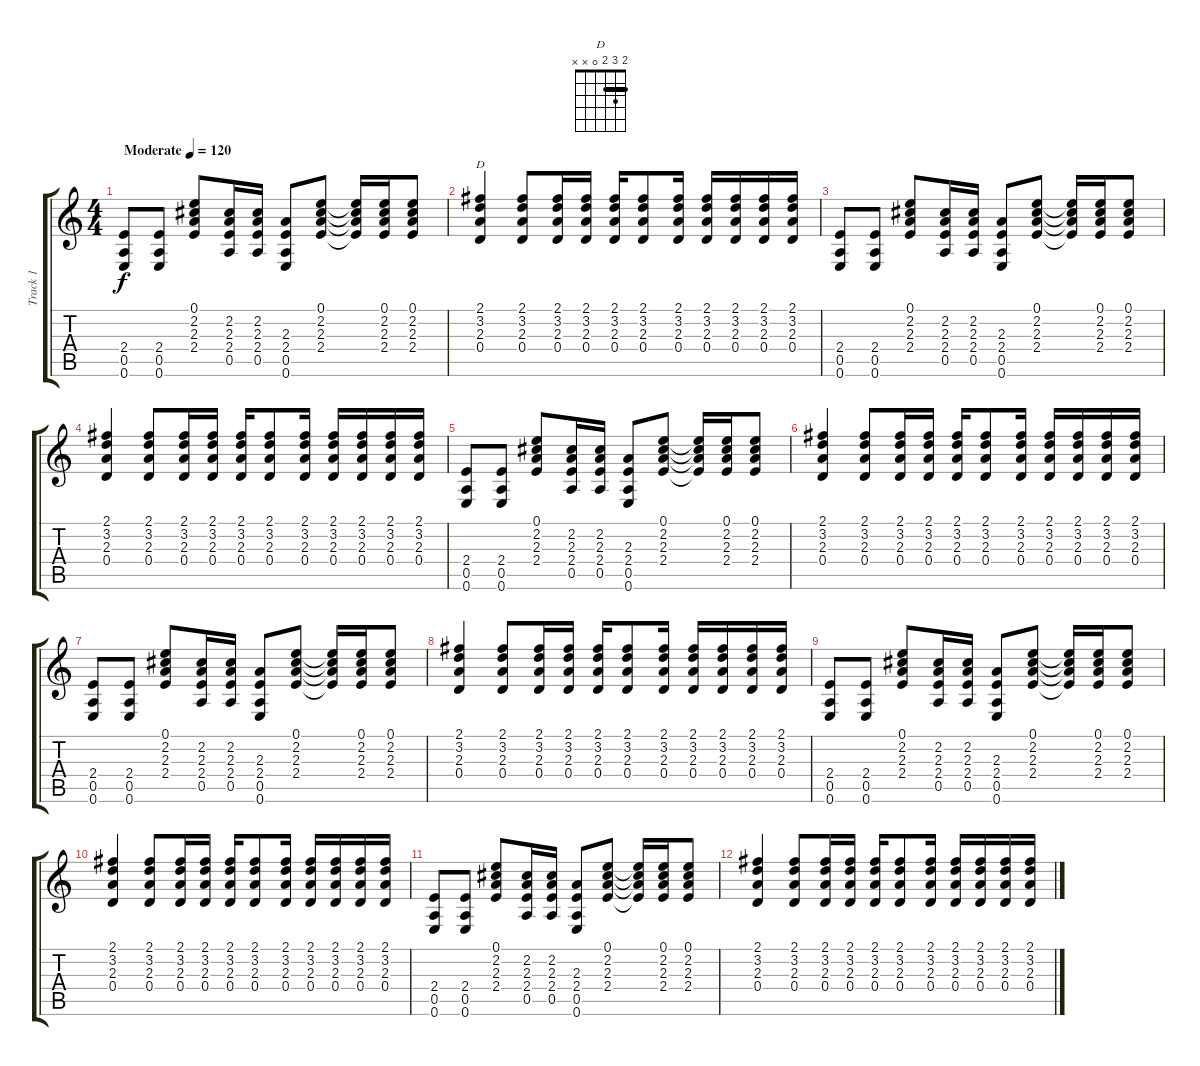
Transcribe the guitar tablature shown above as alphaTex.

\track ("Track 1" "Track 1") {instrument acousticguitarsteel}
\staff {score tabs}
\tuning (E4 B3 G3 D3 A2 E2) {hide}
\chord ("D" 2 3 2 0 x x) {barre 2}
\ts (4 4)
\tempo (120 "Moderate")
\clef g2
\ks c
(2.4 0.5 0.6).8{dy f instrument acousticguitarsteel} (2.4 0.5 0.6).8 (0.1 2.2 2.3 2.4).8 (2.2 2.3 2.4 0.5).16 (2.2 2.3 2.4 0.5).16 (2.3 2.4 0.5 0.6).8 (0.1 2.2 2.3 2.4).8 (0.1{t} 2.2{t} 2.3{t} 2.4{t}).16 (0.1 2.2 2.3 2.4).16 (0.1 2.2 2.3 2.4).8 |
(2.1 3.2 2.3 0.4).4{ch "D"} (2.1 3.2 2.3 0.4).8 (2.1 3.2 2.3 0.4).16 (2.1 3.2 2.3 0.4).16 (2.1 3.2 2.3 0.4).16 (2.1 3.2 2.3 0.4).8 (2.1 3.2 2.3 0.4).16 (2.1 3.2 2.3 0.4).16 (2.1 3.2 2.3 0.4).16 (2.1 3.2 2.3 0.4).16 (2.1 3.2 2.3 0.4).16 |
(2.4 0.5 0.6).8 (2.4 0.5 0.6).8 (0.1 2.2 2.3 2.4).8 (2.2 2.3 2.4 0.5).16 (2.2 2.3 2.4 0.5).16 (2.3 2.4 0.5 0.6).8 (0.1 2.2 2.3 2.4).8 (0.1{t} 2.2{t} 2.3{t} 2.4{t}).16 (0.1 2.2 2.3 2.4).16 (0.1 2.2 2.3 2.4).8 |
(2.1 3.2 2.3 0.4).4 (2.1 3.2 2.3 0.4).8 (2.1 3.2 2.3 0.4).16 (2.1 3.2 2.3 0.4).16 (2.1 3.2 2.3 0.4).16 (2.1 3.2 2.3 0.4).8 (2.1 3.2 2.3 0.4).16 (2.1 3.2 2.3 0.4).16 (2.1 3.2 2.3 0.4).16 (2.1 3.2 2.3 0.4).16 (2.1 3.2 2.3 0.4).16 |
(2.4 0.5 0.6).8 (2.4 0.5 0.6).8 (0.1 2.2 2.3 2.4).8 (2.2 2.3 2.4 0.5).16 (2.2 2.3 2.4 0.5).16 (2.3 2.4 0.5 0.6).8 (0.1 2.2 2.3 2.4).8 (0.1{t} 2.2{t} 2.3{t} 2.4{t}).16 (0.1 2.2 2.3 2.4).16 (0.1 2.2 2.3 2.4).8 |
(2.1 3.2 2.3 0.4).4 (2.1 3.2 2.3 0.4).8 (2.1 3.2 2.3 0.4).16 (2.1 3.2 2.3 0.4).16 (2.1 3.2 2.3 0.4).16 (2.1 3.2 2.3 0.4).8 (2.1 3.2 2.3 0.4).16 (2.1 3.2 2.3 0.4).16 (2.1 3.2 2.3 0.4).16 (2.1 3.2 2.3 0.4).16 (2.1 3.2 2.3 0.4).16 |
(2.4 0.5 0.6).8 (2.4 0.5 0.6).8 (0.1 2.2 2.3 2.4).8 (2.2 2.3 2.4 0.5).16 (2.2 2.3 2.4 0.5).16 (2.3 2.4 0.5 0.6).8 (0.1 2.2 2.3 2.4).8 (0.1{t} 2.2{t} 2.3{t} 2.4{t}).16 (0.1 2.2 2.3 2.4).16 (0.1 2.2 2.3 2.4).8 |
(2.1 3.2 2.3 0.4).4 (2.1 3.2 2.3 0.4).8 (2.1 3.2 2.3 0.4).16 (2.1 3.2 2.3 0.4).16 (2.1 3.2 2.3 0.4).16 (2.1 3.2 2.3 0.4).8 (2.1 3.2 2.3 0.4).16 (2.1 3.2 2.3 0.4).16 (2.1 3.2 2.3 0.4).16 (2.1 3.2 2.3 0.4).16 (2.1 3.2 2.3 0.4).16 |
(2.4 0.5 0.6).8 (2.4 0.5 0.6).8 (0.1 2.2 2.3 2.4).8 (2.2 2.3 2.4 0.5).16 (2.2 2.3 2.4 0.5).16 (2.3 2.4 0.5 0.6).8 (0.1 2.2 2.3 2.4).8 (0.1{t} 2.2{t} 2.3{t} 2.4{t}).16 (0.1 2.2 2.3 2.4).16 (0.1 2.2 2.3 2.4).8 |
(2.1 3.2 2.3 0.4).4 (2.1 3.2 2.3 0.4).8 (2.1 3.2 2.3 0.4).16 (2.1 3.2 2.3 0.4).16 (2.1 3.2 2.3 0.4).16 (2.1 3.2 2.3 0.4).8 (2.1 3.2 2.3 0.4).16 (2.1 3.2 2.3 0.4).16 (2.1 3.2 2.3 0.4).16 (2.1 3.2 2.3 0.4).16 (2.1 3.2 2.3 0.4).16 |
(2.4 0.5 0.6).8 (2.4 0.5 0.6).8 (0.1 2.2 2.3 2.4).8 (2.2 2.3 2.4 0.5).16 (2.2 2.3 2.4 0.5).16 (2.3 2.4 0.5 0.6).8 (0.1 2.2 2.3 2.4).8 (0.1{t} 2.2{t} 2.3{t} 2.4{t}).16 (0.1 2.2 2.3 2.4).16 (0.1 2.2 2.3 2.4).8 |
(2.1 3.2 2.3 0.4).4 (2.1 3.2 2.3 0.4).8 (2.1 3.2 2.3 0.4).16 (2.1 3.2 2.3 0.4).16 (2.1 3.2 2.3 0.4).16 (2.1 3.2 2.3 0.4).8 (2.1 3.2 2.3 0.4).16 (2.1 3.2 2.3 0.4).16 (2.1 3.2 2.3 0.4).16 (2.1 3.2 2.3 0.4).16 (2.1 3.2 2.3 0.4).16
